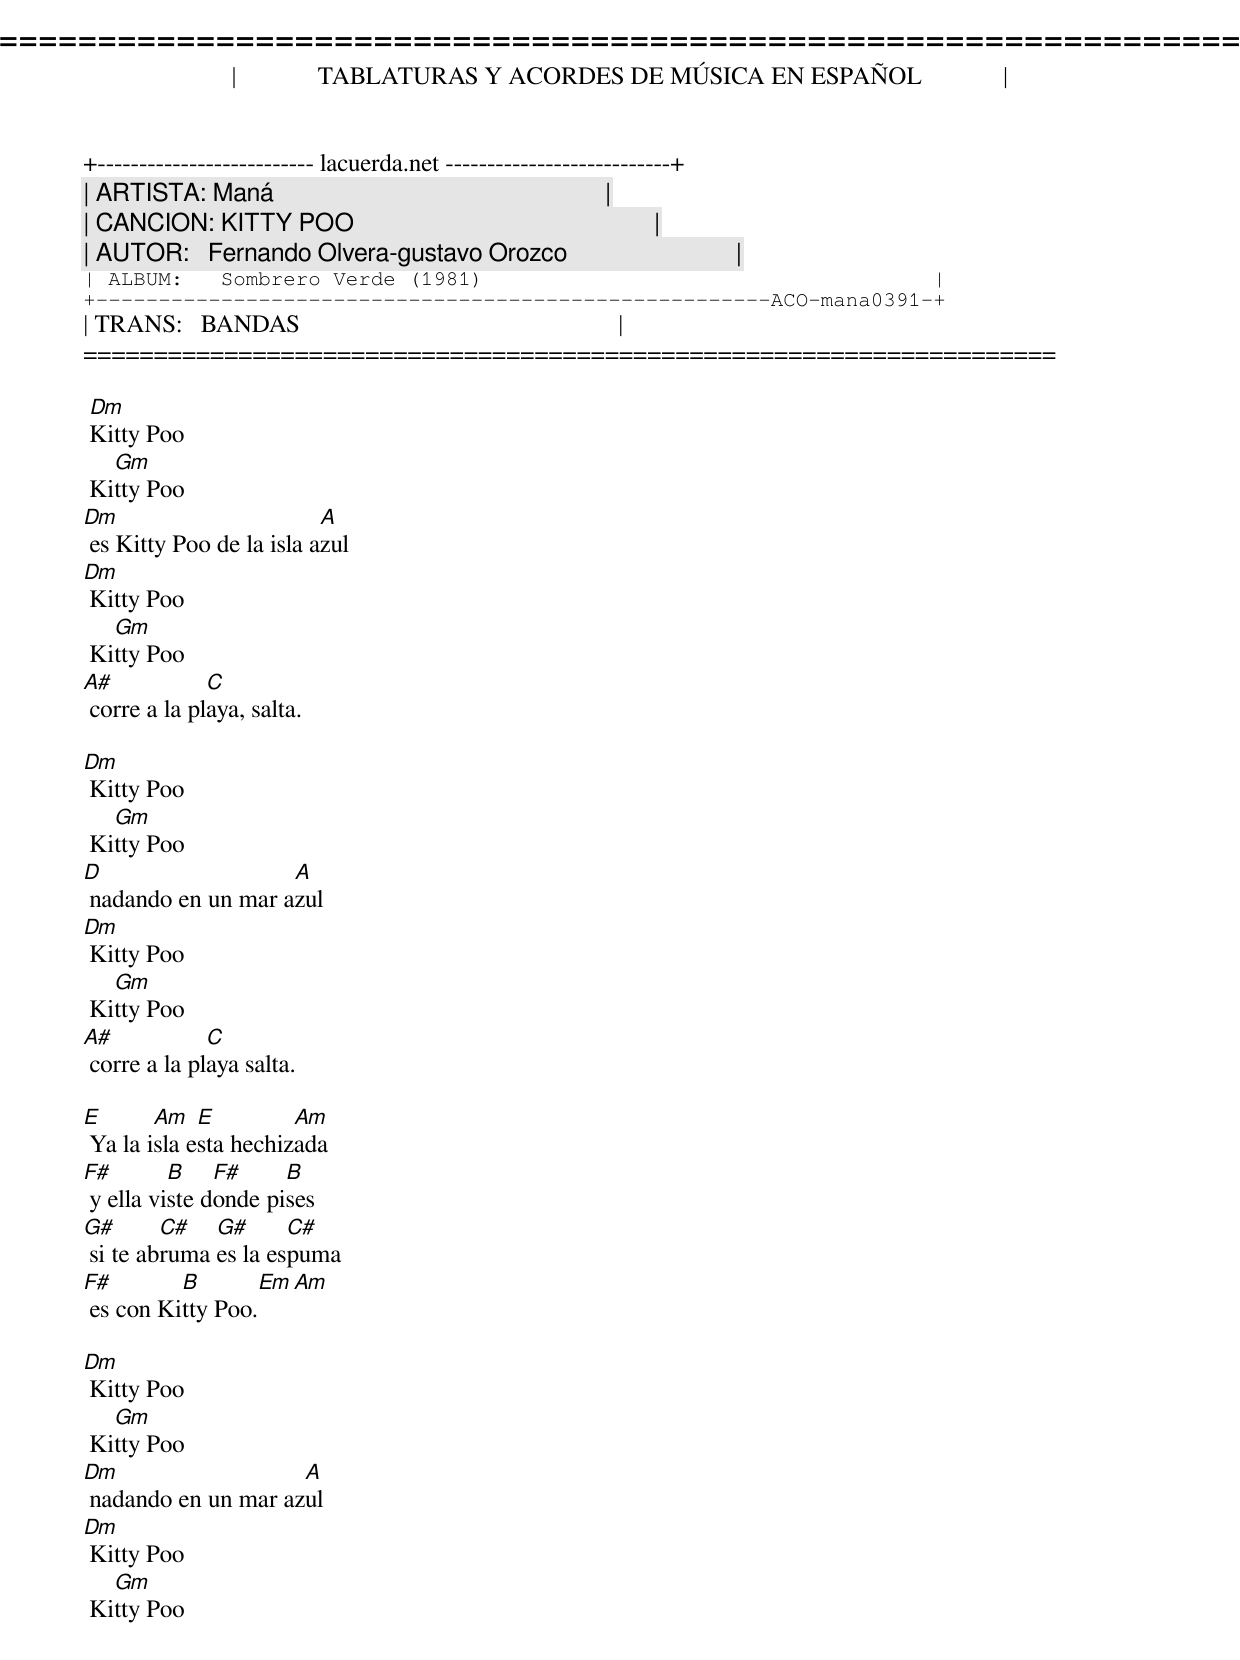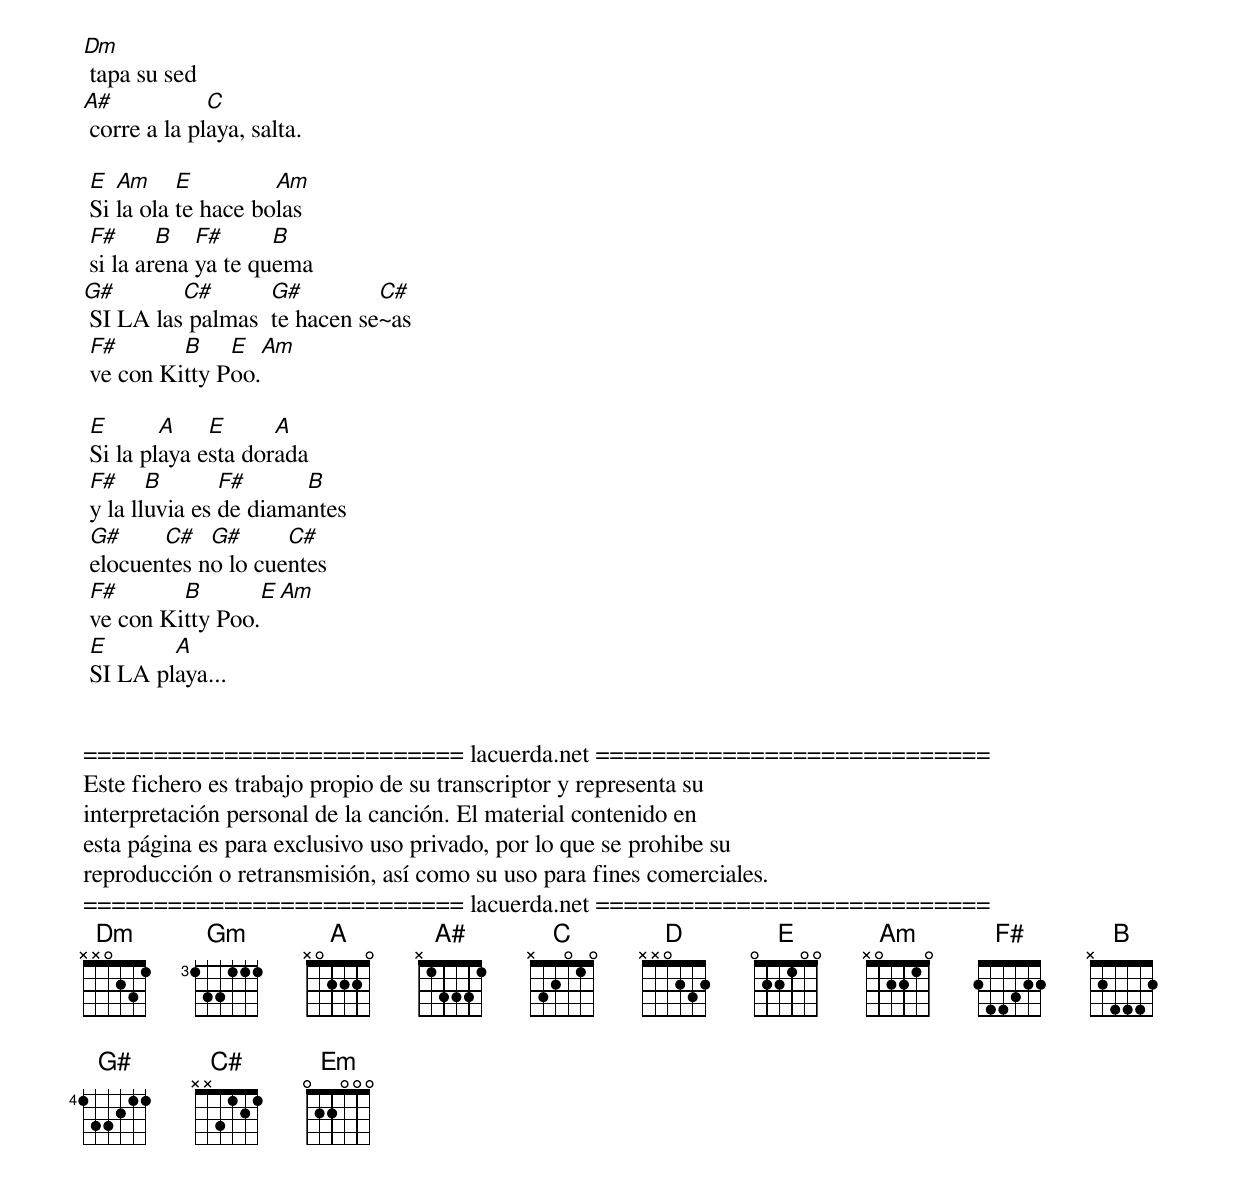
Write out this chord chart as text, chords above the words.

=====================================================================
|             TABLATURAS Y ACORDES DE MÚSICA EN ESPAÑOL             |
+-------------------------- lacuerda.net ---------------------------+
| ARTISTA: Maná                                                     |
| CANCION: KITTY POO                                                |
| AUTOR:   Fernando Olvera-gustavo Orozco                           |
| ALBUM:   Sombrero Verde (1981)                                    |
+------------------------------------------------------ACO-mana0391-+
| TRANS:   BANDAS                                                   |
=====================================================================

 Dm
 Kitty Poo
   Gm
 Kitty Poo
Dm                        A
 es Kitty Poo de la isla azul
Dm
 Kitty Poo
   Gm
 Kitty Poo
A#            C
 corre a la playa, salta.

Dm
 Kitty Poo
   Gm
 Kitty Poo
D                   A
 nadando en un mar azul
Dm
 Kitty Poo
   Gm
 Kitty Poo
A#            C
 corre a la playa salta.

E       Am   E         Am
 Ya la isla esta hechizada
F#        B    F#     B
 y ella viste donde pises
G#       C#   G#      C#
 si te abruma es la espuma
F#        B       Em  Am
 es con Kitty Poo.

Dm
 Kitty Poo
   Gm
 Kitty Poo
Dm                   A
 nadando en un mar azul
Dm
 Kitty Poo
   Gm
 Kitty Poo
Dm
 tapa su sed
A#            C
 corre a la playa, salta.

 E  Am     E         Am
 Si la ola te hace bolas
 F#      B   F#      B
 si la arena ya te quema
G#        C#       G#         C#
 SI LA las palmas  te hacen se~as
 F#       B    E   Am
 ve con Kitty Poo.

 E       A    E      A
 Si la playa esta dorada
 F#     B       F#      B
 y la lluvia es de diamantes
 G#     C#   G#      C#
 elocuentes no lo cuentes
 F#       B       E Am
 ve con Kitty Poo.
 E       A
 SI LA playa...


=========================== lacuerda.net ============================
Este fichero es trabajo propio de su transcriptor y representa su
interpretación personal de la canción. El material contenido en
esta página es para exclusivo uso privado, por lo que se prohibe su
reproducción o retransmisión, así como su uso para fines comerciales.
=========================== lacuerda.net ============================
